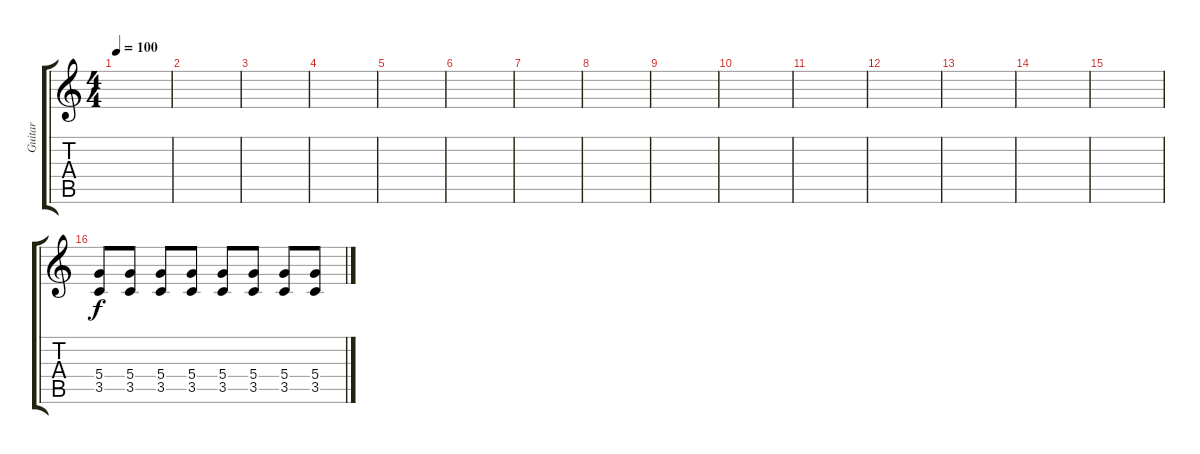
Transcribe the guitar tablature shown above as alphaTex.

\track ("Guitar" "Guitar") {instrument distortionguitar}
\staff {score tabs}
\tuning (E4 B3 G3 D3 A2 D2) {hide}
\ts (4 4)
\tempo 100
\clef g2
\ks c
|
|
|
|
|
|
|
|
|
|
|
|
|
|
|
(5.4 3.5).8 (5.4 3.5).8 (5.4 3.5).8 (5.4 3.5).8 (5.4 3.5).8 (5.4 3.5).8 (5.4 3.5).8 (5.4 3.5).8
